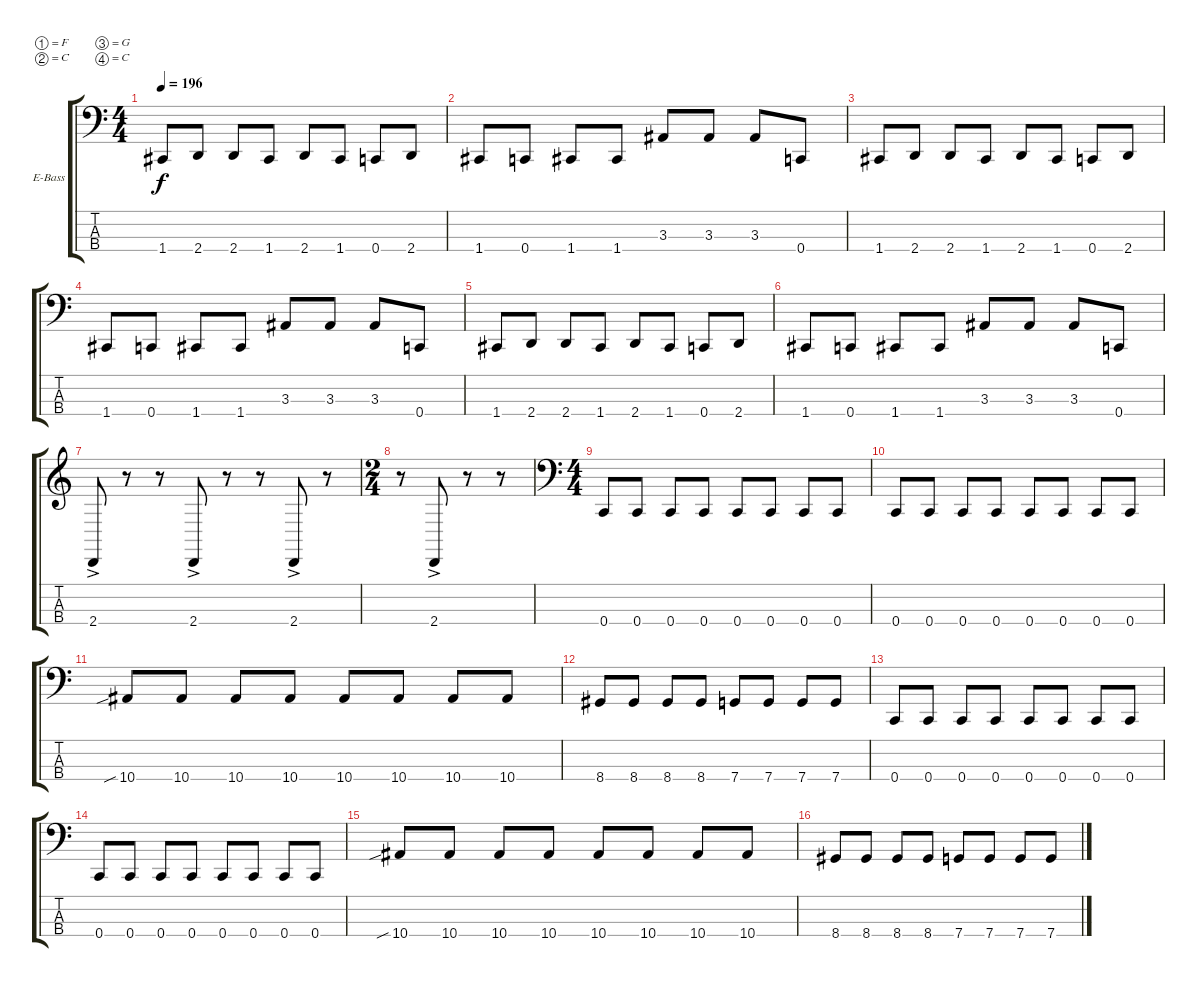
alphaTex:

\defaultSystemsLayout 4
\bracketExtendMode groupsimilarinstruments
\firstSystemTrackNameOrientation horizontal
\otherSystemsTrackNameOrientation horizontal
\track ("Bob Rock (Bass)" "E-Bass") {instrument electricbassfinger}
\staff {score tabs}
\tuning (F2 C2 G1 C1)
\ts (4 4)
\tempo 196
\clef f4
\scale
0.333333
\ks c
1.4.8{dy f} 2.4.8 2.4.8 1.4.8 2.4.8 1.4.8 0.4.8 2.4.8 |
\scale
0.333333 1.4.8 0.4.8 1.4.8 1.4.8 3.3.8 3.3.8 3.3.8 0.4.8 |
\scale
0.333333 1.4.8 2.4.8 2.4.8 1.4.8 2.4.8 1.4.8 0.4.8 2.4.8 |
\scale
0.333333 1.4.8 0.4.8 1.4.8 1.4.8 3.3.8 3.3.8 3.3.8 0.4.8 |
\scale
0.333333 1.4.8 2.4.8 2.4.8 1.4.8 2.4.8 1.4.8 0.4.8 2.4.8 |
\scale
0.256303 1.4.8 0.4.8 1.4.8 1.4.8 3.3.8 3.3.8 3.3.8 0.4.8 |
\clef g2
\scale
0.256303 2.4{ac}.8 r.8 r.8 2.4{ac}.8 r.8 r.8 2.4{ac}.8 r.8 |
\ts (2 4)
\scale
0.487395 r.8 2.4{ac}.8 r.8 r.8 |
\ts (4 4)
\clef f4
\scale
0.487395 0.4.8 0.4.8 0.4.8 0.4.8 0.4.8 0.4.8 0.4.8 0.4.8 |
\scale
0.256303 0.4.8 0.4.8 0.4.8 0.4.8 0.4.8 0.4.8 0.4.8 0.4.8 |
\scale
0.256303 10.4{sib}.8 10.4.8 10.4.8 10.4.8 10.4.8 10.4.8 10.4.8 10.4.8 |
\scale
0.333333 8.4.8 8.4.8 8.4.8 8.4.8 7.4.8 7.4.8 7.4.8 7.4.8 |
\scale
0.333333 0.4.8 0.4.8 0.4.8 0.4.8 0.4.8 0.4.8 0.4.8 0.4.8 |
\scale
0.333333 0.4.8 0.4.8 0.4.8 0.4.8 0.4.8 0.4.8 0.4.8 0.4.8 |
\scale
0.333333 10.4{sib}.8 10.4.8 10.4.8 10.4.8 10.4.8 10.4.8 10.4.8 10.4.8 |
\scale
0.333333 8.4.8 8.4.8 8.4.8 8.4.8 7.4.8 7.4.8 7.4.8 7.4.8
